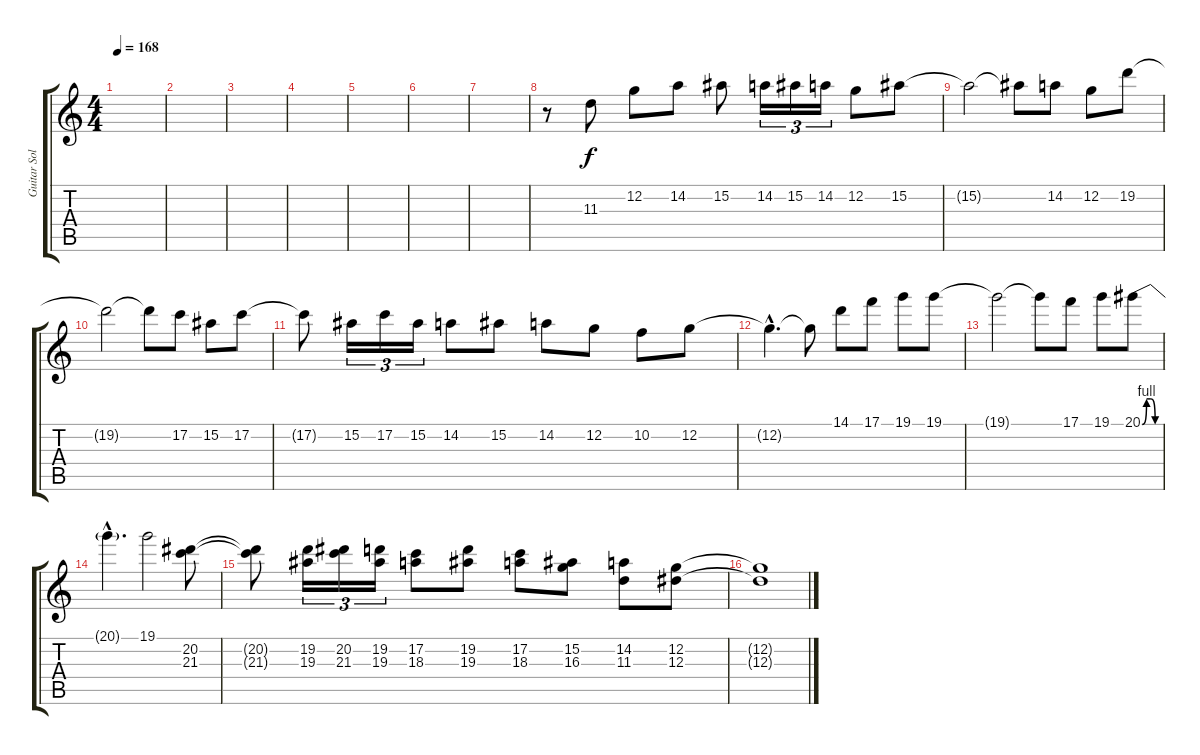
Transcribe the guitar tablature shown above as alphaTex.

\track ("Guitar Solo" "Guitar Sol") {instrument distortionguitar}
\staff {score tabs}
\tuning (C4 G3 Eb3 Bb2 F2 C2) {hide}
\ts (4 4)
\tempo 168
\clef g2
\ks c
|
|
|
|
|
|
|
r.8 11.3.8 12.2.8 14.2.8 15.2.8 14.2.16{tu (3 2)} 15.2.16{tu (3 2)} 14.2.16{tu (3 2)} 12.2.8 15.2.8 |
15.2{t}.2 15.2{t}.8 14.2.8 12.2.8 19.2.8 |
19.2{t}.2 19.2{t}.8 17.2.8 15.2.8 17.2.8 |
17.2{t}.8 15.2.16{tu (3 2)} 17.2.16{tu (3 2)} 15.2.16{tu (3 2)} 14.2.8 15.2.8 14.2.8 12.2.8 10.2.8 12.2.8 |
12.2{hac t}.4{d} 12.2{t}.8 14.1.8 17.1.8 19.1.8 19.1.8 |
19.1{t}.2 19.1{t}.8 17.1.8 19.1.8 20.1{be (custom 0 0 15 4 30 4 45 0 60 0)}.8 |
20.1{hac t}.4{d} 19.1.2 (20.2 21.3).8 |
(20.2{t} 21.3{t}).8 (19.2 19.3).16{tu (3 2)} (20.2 21.3).16{tu (3 2)} (19.2 19.3).16{tu (3 2)} (17.2 18.3).8 (19.2 19.3).8 (17.2 18.3).8 (15.2 16.3).8 (14.2 11.3).8 (12.2 12.3).8 |
(12.2{t} 12.3{t}).1
